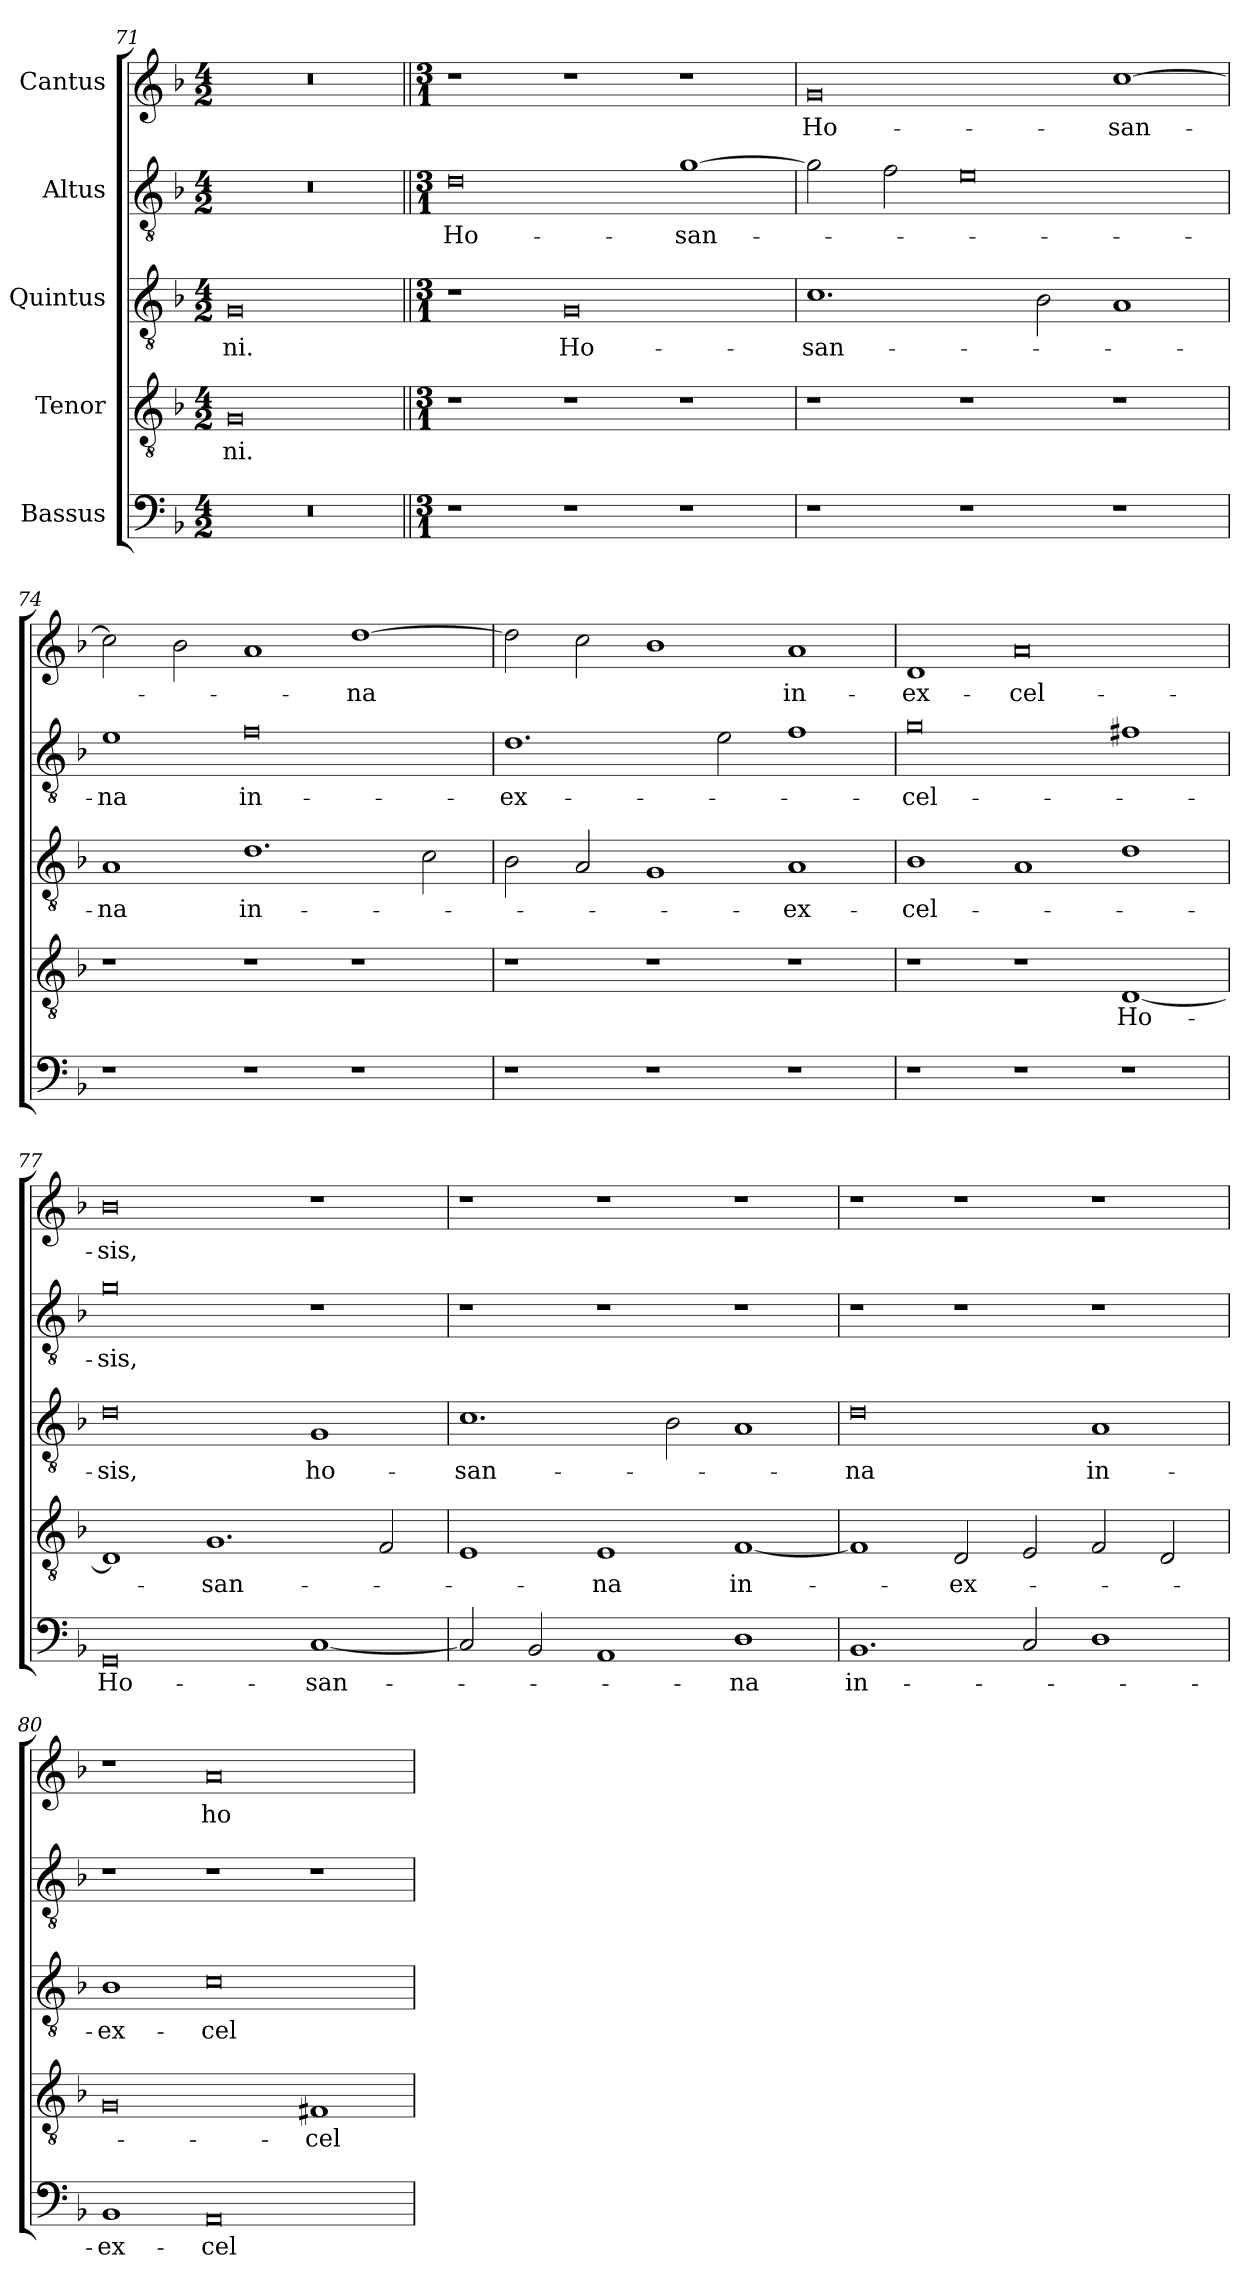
**kern	**text	**kern	**text	**kern	**text	**kern	**text	**kern	**text
*part5	*part5	*part4	*part4	*part3	*part3	*part2	*part2	*part1	*part1
*staff5	*staff5	*staff4	*staff4	*staff3	*staff3	*staff2	*staff2	*staff1	*staff1
*I"Bassus	*	*I"Tenor	*	*I"Quintus	*	*I"Altus	*	*I"Cantus	*
*clefF4	*	*clefGv2	*	*clefGv2	*	*clefGv2	*	*clefG2	*
*k[b-]	*	*k[b-]	*	*k[b-]	*	*k[b-]	*	*k[b-]	*
*M4/2	*	*M4/2	*	*M4/2	*	*M4/2	*	*M4/2	*
=71	=71	=71	=71	=71	=71	=71	=71	=71	=71
0r	.	0G/	-ni.	0G/	-ni.	0r	.	0r	.
=72||	=72||	=72||	=72||	=72||	=72||	=72||	=72||	=72||	=72||
*M3/1	*	*M3/1	*	*M3/1	*	*M3/1	*	*M3/1	*
1r	.	1r	.	1r	.	0d\	Ho-	1r	.
1r	.	1r	.	0G/	Ho-	.	.	1r	.
1r	.	1r	.	.	.	[1g\	-san-	1r	.
=73	=73	=73	=73	=73	=73	=73	=73	=73	=73
1r	.	1r	.	1.c\	-san-	2g\]	.	0g/	Ho-
.	.	.	.	.	.	2f\	.	.	.
1r	.	1r	.	.	.	0e\	.	.	.
.	.	.	.	2B-\	.	.	.	.	.
1r	.	1r	.	1A/	.	.	.	[1cc\	-san-
=74	=74	=74	=74	=74	=74	=74	=74	=74	=74
1r	.	1r	.	1A/	-na	1e\	-na	2cc\]	.
.	.	.	.	.	.	.	.	2b-\	.
1r	.	1r	.	1.d\	in-	0f\	in-	1a/	.
1r	.	1r	.	.	.	.	.	[1dd\	-na
.	.	.	.	2c\	.	.	.	.	.
=75	=75	=75	=75	=75	=75	=75	=75	=75	=75
1r	.	1r	.	2B-\	.	1.d\	ex-	2dd\]	.
.	.	.	.	2A/	.	.	.	2cc\	.
1r	.	1r	.	1G/	.	.	.	1b-\	.
.	.	.	.	.	.	2e\	.	.	.
1r	.	1r	.	1A/	ex-	1f\	.	1a/	in-
=76	=76	=76	=76	=76	=76	=76	=76	=76	=76
1r	.	1r	.	1B-\	-cel-	0g\	-cel-	1d/	ex-
1r	.	1r	.	1A/	.	.	.	0a/	-cel-
1r	.	[1D/	Ho-	1d\	.	1f#X\	.	.	.
=77	=77	=77	=77	=77	=77	=77	=77	=77	=77
0GG/	Ho-	1D/]	.	0d\	-sis,	0g\	-sis,	0b-\	-sis,
.	.	1.G/	-san-	.	.	.	.	.	.
[1C/	-san-	.	.	1G/	ho-	1r	.	1r	.
.	.	2F/	.	.	.	.	.	.	.
=78	=78	=78	=78	=78	=78	=78	=78	=78	=78
2C/]	.	1E/	.	1.c\	-san-	1r	.	1r	.
2BB-/	.	.	.	.	.	.	.	.	.
1AA/	.	1E/	-na	.	.	1r	.	1r	.
.	.	.	.	2B-\	.	.	.	.	.
1D\	-na	[1F/	in-	1A/	.	1r	.	1r	.
=79	=79	=79	=79	=79	=79	=79	=79	=79	=79
1.BB-/	in-	1F/]	.	0d\	-na	1r	.	1r	.
.	.	2D/	ex-	.	.	1r	.	1r	.
2C/	.	2E/	.	.	.	.	.	.	.
1D\	.	2F/	.	1A/	in-	1r	.	1r	.
.	.	2D/	.	.	.	.	.	.	.
=80	=80	=80	=80	=80	=80	=80	=80	=80	=80
1BB-/	ex-	0G/	.	1B-\	ex-	1r	.	1r	.
0AA/	-cel-	.	.	0c\	-cel-	1r	.	0a/	ho-
.	.	1F#X/	-cel-	.	.	1r	.	.	.
=	=	=	=	=	=	=	=	=	=
*-	*-	*-	*-	*-	*-	*-	*-	*-	*-
